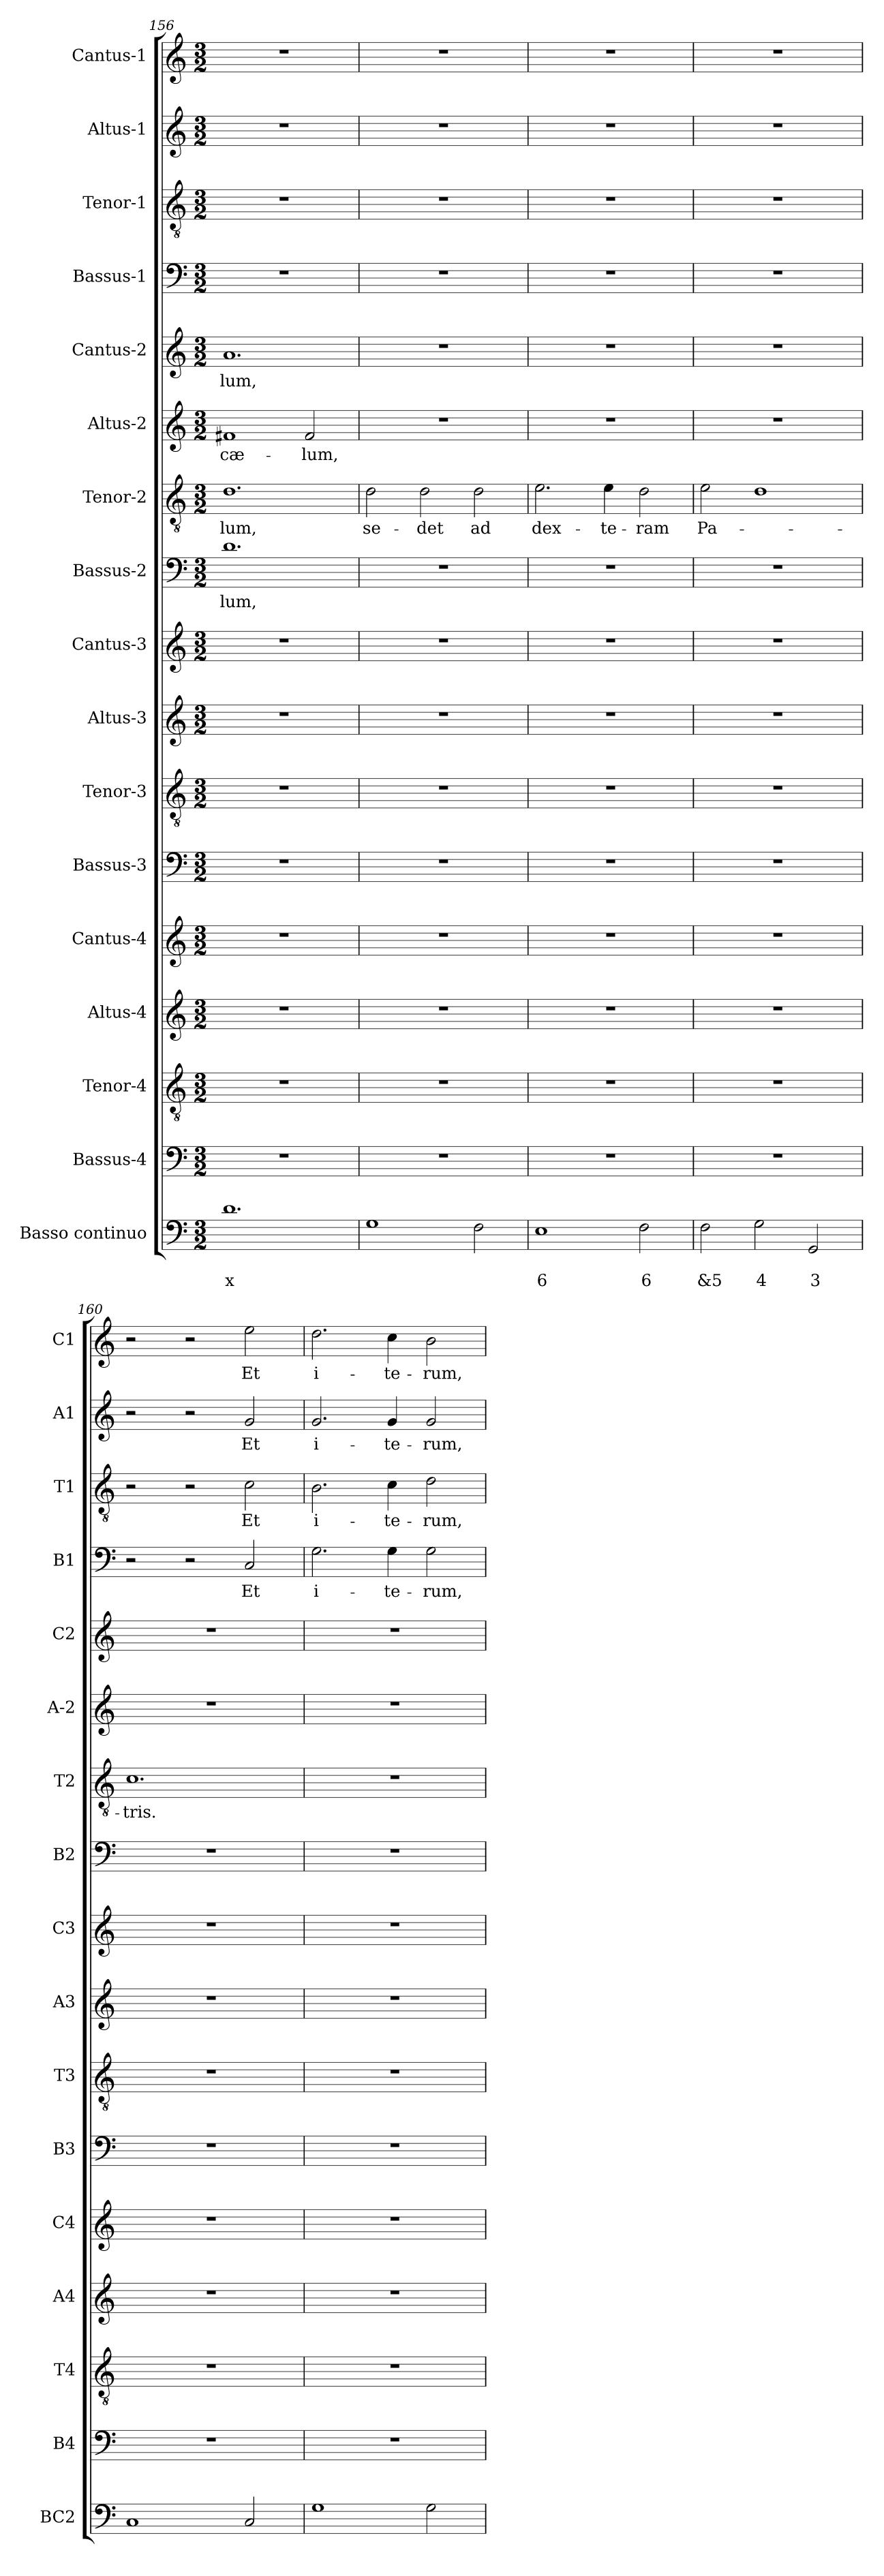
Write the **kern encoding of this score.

**kern	**text	**text	**kern	**kern	**kern	**kern	**kern	**kern	**kern	**kern	**kern	**text	**kern	**text	**kern	**text	**kern	**text	**kern	**text	**kern	**text	**kern	**text	**kern	**text
*part17	*part17	*part17	*part16	*part15	*part14	*part13	*part12	*part11	*part10	*part9	*part8	*part8	*part7	*part7	*part6	*part6	*part5	*part5	*part4	*part4	*part3	*part3	*part2	*part2	*part1	*part1
*staff17	*staff17	*staff17	*staff16	*staff15	*staff14	*staff13	*staff12	*staff11	*staff10	*staff9	*staff8	*staff8	*staff7	*staff7	*staff6	*staff6	*staff5	*staff5	*staff4	*staff4	*staff3	*staff3	*staff2	*staff2	*staff1	*staff1
*I"Basso continuo	*	*	*I"Bassus-4	*I"Tenor-4	*I"Altus-4	*I"Cantus-4	*I"Bassus-3	*I"Tenor-3	*I"Altus-3	*I"Cantus-3	*I"Bassus-2	*	*I"Tenor-2	*	*I"Altus-2	*	*I"Cantus-2	*	*I"Bassus-1	*	*I"Tenor-1	*	*I"Altus-1	*	*I"Cantus-1	*
*I'BC2	*	*	*I'B4	*I'T4	*I'A4	*I'C4	*I'B3	*I'T3	*I'A3	*I'C3	*I'B2	*	*I'T2	*	*I'A-2	*	*I'C2	*	*I'B1	*	*I'T1	*	*I'A1	*	*I'C1	*
!!LO:LB:g=z
*clefF4	*	*	*clefF4	*clefGv2	*clefG2	*clefG2	*clefF4	*clefGv2	*clefG2	*clefG2	*clefF4	*	*clefGv2	*	*clefG2	*	*clefG2	*	*clefF4	*	*clefGv2	*	*clefG2	*	*clefG2	*
*k[]	*	*	*k[]	*k[]	*k[]	*k[]	*k[]	*k[]	*k[]	*k[]	*k[]	*	*k[]	*	*k[]	*	*k[]	*	*k[]	*	*k[]	*	*k[]	*	*k[]	*
*C:	*	*	*C:	*C:	*C:	*C:	*C:	*C:	*C:	*C:	*C:	*	*C:	*	*C:	*	*C:	*	*C:	*	*C:	*	*C:	*	*C:	*
*M3/2	*	*	*M3/2	*M3/2	*M3/2	*M3/2	*M3/2	*M3/2	*M3/2	*M3/2	*M3/2	*	*M3/2	*	*M3/2	*	*M3/2	*	*M3/2	*	*M3/2	*	*M3/2	*	*M3/2	*
=156	=156	=156	=156	=156	=156	=156	=156	=156	=156	=156	=156	=156	=156	=156	=156	=156	=156	=156	=156	=156	=156	=156	=156	=156	=156	=156
!	!	!LO:LY:b	!	!	!	!	!	!	!	!	!	!LO:LY:b	!	!LO:LY:b	!	!LO:LY:b	!	!LO:LY:b	!	!	!	!	!	!	!	!
1.d	.	x	1.r	1.r	1.r	1.r	1.r	1.r	1.r	1.r	1.d	-lum,	1.d	-lum,	1f#X	cæ-	1.a	-lum,	1.r	.	1.r	.	1.r	.	1.r	.
!	!	!	!	!	!	!	!	!	!	!	!	!	!	!	!	!LO:LY:b	!	!	!	!	!	!	!	!	!	!
.	.	.	.	.	.	.	.	.	.	.	.	.	.	.	2f#/	-lum,	.	.	.	.	.	.	.	.	.	.
=157	=157	=157	=157	=157	=157	=157	=157	=157	=157	=157	=157	=157	=157	=157	=157	=157	=157	=157	=157	=157	=157	=157	=157	=157	=157	=157
!	!	!	!	!	!	!	!	!	!	!	!	!	!	!LO:LY:b	!	!	!	!	!	!	!	!	!	!	!	!
1G	.	.	1.r	1.r	1.r	1.r	1.r	1.r	1.r	1.r	1.r	.	2d\	se-	1.r	.	1.r	.	1.r	.	1.r	.	1.r	.	1.r	.
!	!	!	!	!	!	!	!	!	!	!	!	!	!	!LO:LY:b	!	!	!	!	!	!	!	!	!	!	!	!
.	.	.	.	.	.	.	.	.	.	.	.	.	2d\	-det	.	.	.	.	.	.	.	.	.	.	.	.
!	!	!	!	!	!	!	!	!	!	!	!	!	!	!LO:LY:b	!	!	!	!	!	!	!	!	!	!	!	!
2F\	.	.	.	.	.	.	.	.	.	.	.	.	2d\	ad	.	.	.	.	.	.	.	.	.	.	.	.
=158	=158	=158	=158	=158	=158	=158	=158	=158	=158	=158	=158	=158	=158	=158	=158	=158	=158	=158	=158	=158	=158	=158	=158	=158	=158	=158
!	!	!LO:LY:b	!	!	!	!	!	!	!	!	!	!	!	!LO:LY:b	!	!	!	!	!	!	!	!	!	!	!	!
1E	.	6	1.r	1.r	1.r	1.r	1.r	1.r	1.r	1.r	1.r	.	2.e\	dex-	1.r	.	1.r	.	1.r	.	1.r	.	1.r	.	1.r	.
!	!	!	!	!	!	!	!	!	!	!	!	!	!	!LO:LY:b	!	!	!	!	!	!	!	!	!	!	!	!
.	.	.	.	.	.	.	.	.	.	.	.	.	4e\	-te-	.	.	.	.	.	.	.	.	.	.	.	.
!	!	!LO:LY:b	!	!	!	!	!	!	!	!	!	!	!	!LO:LY:b	!	!	!	!	!	!	!	!	!	!	!	!
2F\	.	6	.	.	.	.	.	.	.	.	.	.	2d\	-ram	.	.	.	.	.	.	.	.	.	.	.	.
=159	=159	=159	=159	=159	=159	=159	=159	=159	=159	=159	=159	=159	=159	=159	=159	=159	=159	=159	=159	=159	=159	=159	=159	=159	=159	=159
!	!	!LO:LY:b	!	!	!	!	!	!	!	!	!	!	!	!LO:LY:b	!	!	!	!	!	!	!	!	!	!	!	!
2F\	.	&5	1.r	1.r	1.r	1.r	1.r	1.r	1.r	1.r	1.r	.	2e\	Pa-	1.r	.	1.r	.	1.r	.	1.r	.	1.r	.	1.r	.
!	!	!LO:LY:b	!	!	!	!	!	!	!	!	!	!	!	!	!	!	!	!	!	!	!	!	!	!	!	!
2G\	.	4	.	.	.	.	.	.	.	.	.	.	1d	.	.	.	.	.	.	.	.	.	.	.	.	.
!	!	!LO:LY:b	!	!	!	!	!	!	!	!	!	!	!	!	!	!	!	!	!	!	!	!	!	!	!	!
2GG/	.	3	.	.	.	.	.	.	.	.	.	.	.	.	.	.	.	.	.	.	.	.	.	.	.	.
=160	=160	=160	=160	=160	=160	=160	=160	=160	=160	=160	=160	=160	=160	=160	=160	=160	=160	=160	=160	=160	=160	=160	=160	=160	=160	=160
!	!	!	!	!	!	!	!	!	!	!	!	!	!	!LO:LY:b	!	!	!	!	!	!	!	!	!	!	!	!
1C	.	.	1.r	1.r	1.r	1.r	1.r	1.r	1.r	1.r	1.r	.	1.c	-tris.	1.r	.	1.r	.	2r	.	2r	.	2r	.	2r	.
.	.	.	.	.	.	.	.	.	.	.	.	.	.	.	.	.	.	.	2r	.	2r	.	2r	.	2r	.
!	!	!	!	!	!	!	!	!	!	!	!	!	!	!	!	!	!	!	!	!LO:LY:b	!	!LO:LY:b	!	!LO:LY:b	!	!LO:LY:b
2C/	.	.	.	.	.	.	.	.	.	.	.	.	.	.	.	.	.	.	2C/	Et	2c\	Et	2g/	Et	2ee\	Et
=161	=161	=161	=161	=161	=161	=161	=161	=161	=161	=161	=161	=161	=161	=161	=161	=161	=161	=161	=161	=161	=161	=161	=161	=161	=161	=161
!	!	!	!	!	!	!	!	!	!	!	!	!	!	!	!	!	!	!	!	!LO:LY:b	!	!LO:LY:b	!	!LO:LY:b	!	!LO:LY:b
1G	.	.	1.r	1.r	1.r	1.r	1.r	1.r	1.r	1.r	1.r	.	1.r	.	1.r	.	1.r	.	2.G\	i-	2.B\	i-	2.g/	i-	2.dd\	i-
!	!	!	!	!	!	!	!	!	!	!	!	!	!	!	!	!	!	!	!	!LO:LY:b	!	!LO:LY:b	!	!LO:LY:b	!	!LO:LY:b
.	.	.	.	.	.	.	.	.	.	.	.	.	.	.	.	.	.	.	4G\	-te-	4c\	-te-	4g/	-te-	4cc\	-te-
!	!	!	!	!	!	!	!	!	!	!	!	!	!	!	!	!	!	!	!	!LO:LY:b	!	!LO:LY:b	!	!LO:LY:b	!	!LO:LY:b
2G\	.	.	.	.	.	.	.	.	.	.	.	.	.	.	.	.	.	.	2G\	-rum,	2d\	-rum,	2g/	-rum,	2b\	-rum,
=	=	=	=	=	=	=	=	=	=	=	=	=	=	=	=	=	=	=	=	=	=	=	=	=	=	=
*-	*-	*-	*-	*-	*-	*-	*-	*-	*-	*-	*-	*-	*-	*-	*-	*-	*-	*-	*-	*-	*-	*-	*-	*-	*-	*-
